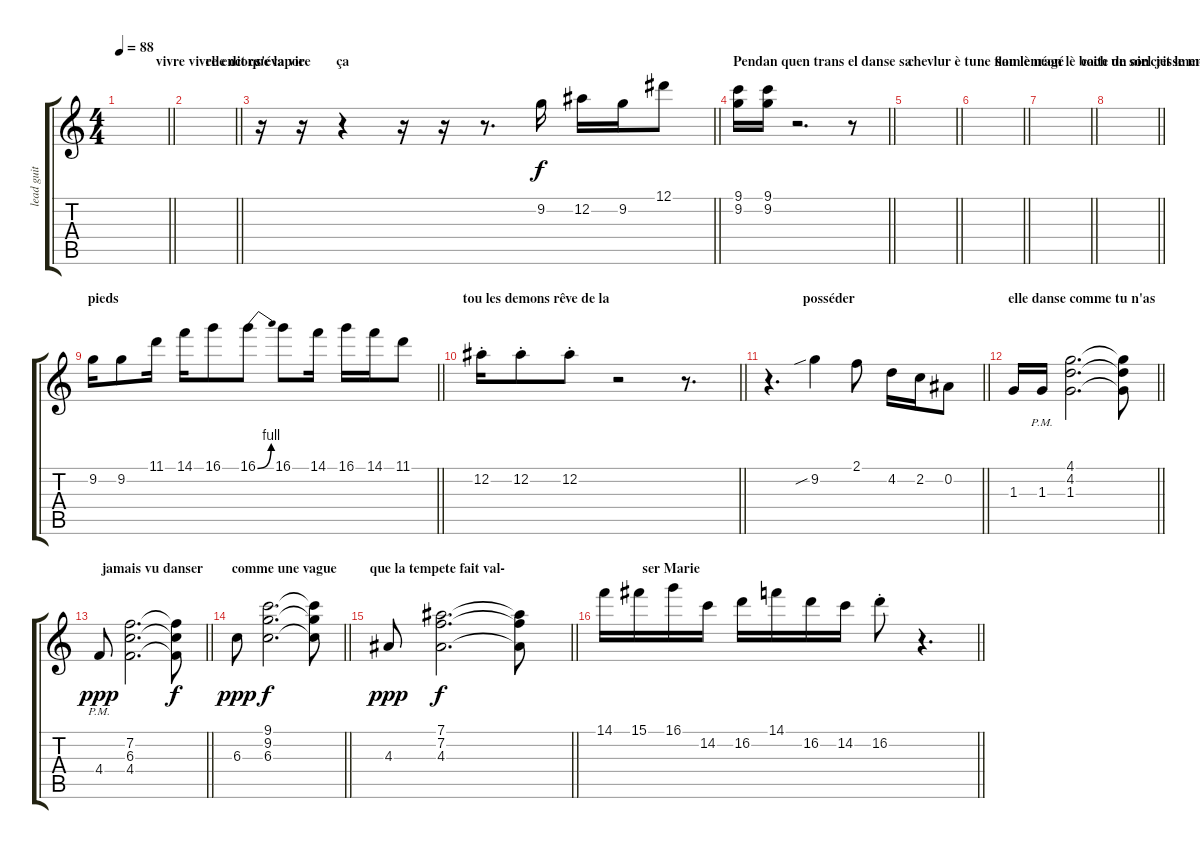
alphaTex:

\track ("lead guit" "lead guit") {instrument overdrivenguitar}
\staff {score tabs}
\tuning (Eb4 Bb3 Gb3 Db3 Ab2 Eb2) {hide}
\ts (4 4)
\section ("" "          vivre vivre encore")
\tempo 88
\clef g2
\barLineRight lightlight
\ks c
|
\section ("" "     elle dit que la vie         ça")
\barLineRight lightlight
|
\section ("" "s'évapore")
\barLineRight lightlight
r.16 r.16 r.4 r.16 r.16 r.8{d} 9.2.16 12.2.16 9.2.16 12.1.8 |
\section ("" "Pendan quen trans el danse sa ")
\barLineRight lightlight
(9.1 9.2).16 (9.1 9.2).16 r.2{d} r.8 |
\section ("" "chevlur è tune flam enragé")
\barLineRight lightlight
|
\section ("" "      sou lè néon lè boite de son")
\barLineRight lightlight
|
\section ("" "           cach un air crissment rock")
\barLineRight lightlight
|
\section ("" "         el jet le monde a ses")
\barLineRight lightlight
|
\section ("" "pieds")
\barLineRight lightlight
9.2.16 9.2.8 11.1.16 14.1.16 16.1.8 16.1{be (bend 0 0 60 4)}.8 16.1.8 14.1.16 16.1.16 14.1.16 11.1.8 |
\section ("" "tou les demons rêve de la ")
\barLineRight lightlight
12.2{st}.16 12.2{st}.8 12.2{st}.8 r.2 r.8{d} |
\section ("" "           posséder")
\barLineRight lightlight
r.4{d} 9.2{sib}.4 2.1.8 4.2.16 2.2.16 0.2.8 |
\section ("" "elle danse comme tu n'as")
\barLineRight lightlight
1.3.16 1.3{pm}.16 (4.1 4.2 1.3).2{d} (4.1{t} 4.2{t} 1.3{t}).8 |
\section ("" "  jamais vu danser")
\barLineRight lightlight
4.4{pm}.8{dy ppp} (7.2 6.3 4.4).2{d} (7.2{t} 6.3{t} 4.4{t}).8{dy f} |
\section ("" "comme une vague")
\barLineRight lightlight
6.3.8{dy ppp} (9.1 9.2 6.3).2{d dy f} (9.1{t} 9.2{t} 6.3{t}).8 |
\section ("" "que la tempete fait val-")
\barLineRight lightlight
4.3.8{dy ppp} (7.1 7.2 4.3).2{d dy f} (7.1{t} 7.2{t} 4.3{t}).8 |
\section ("" "             ser Marie")
\barLineRight lightlight
14.1.16 15.1.16 16.1.16 14.2.16 16.2.16 14.1.16 16.2.16 14.2.16 16.2{st}.8 r.4{d}
